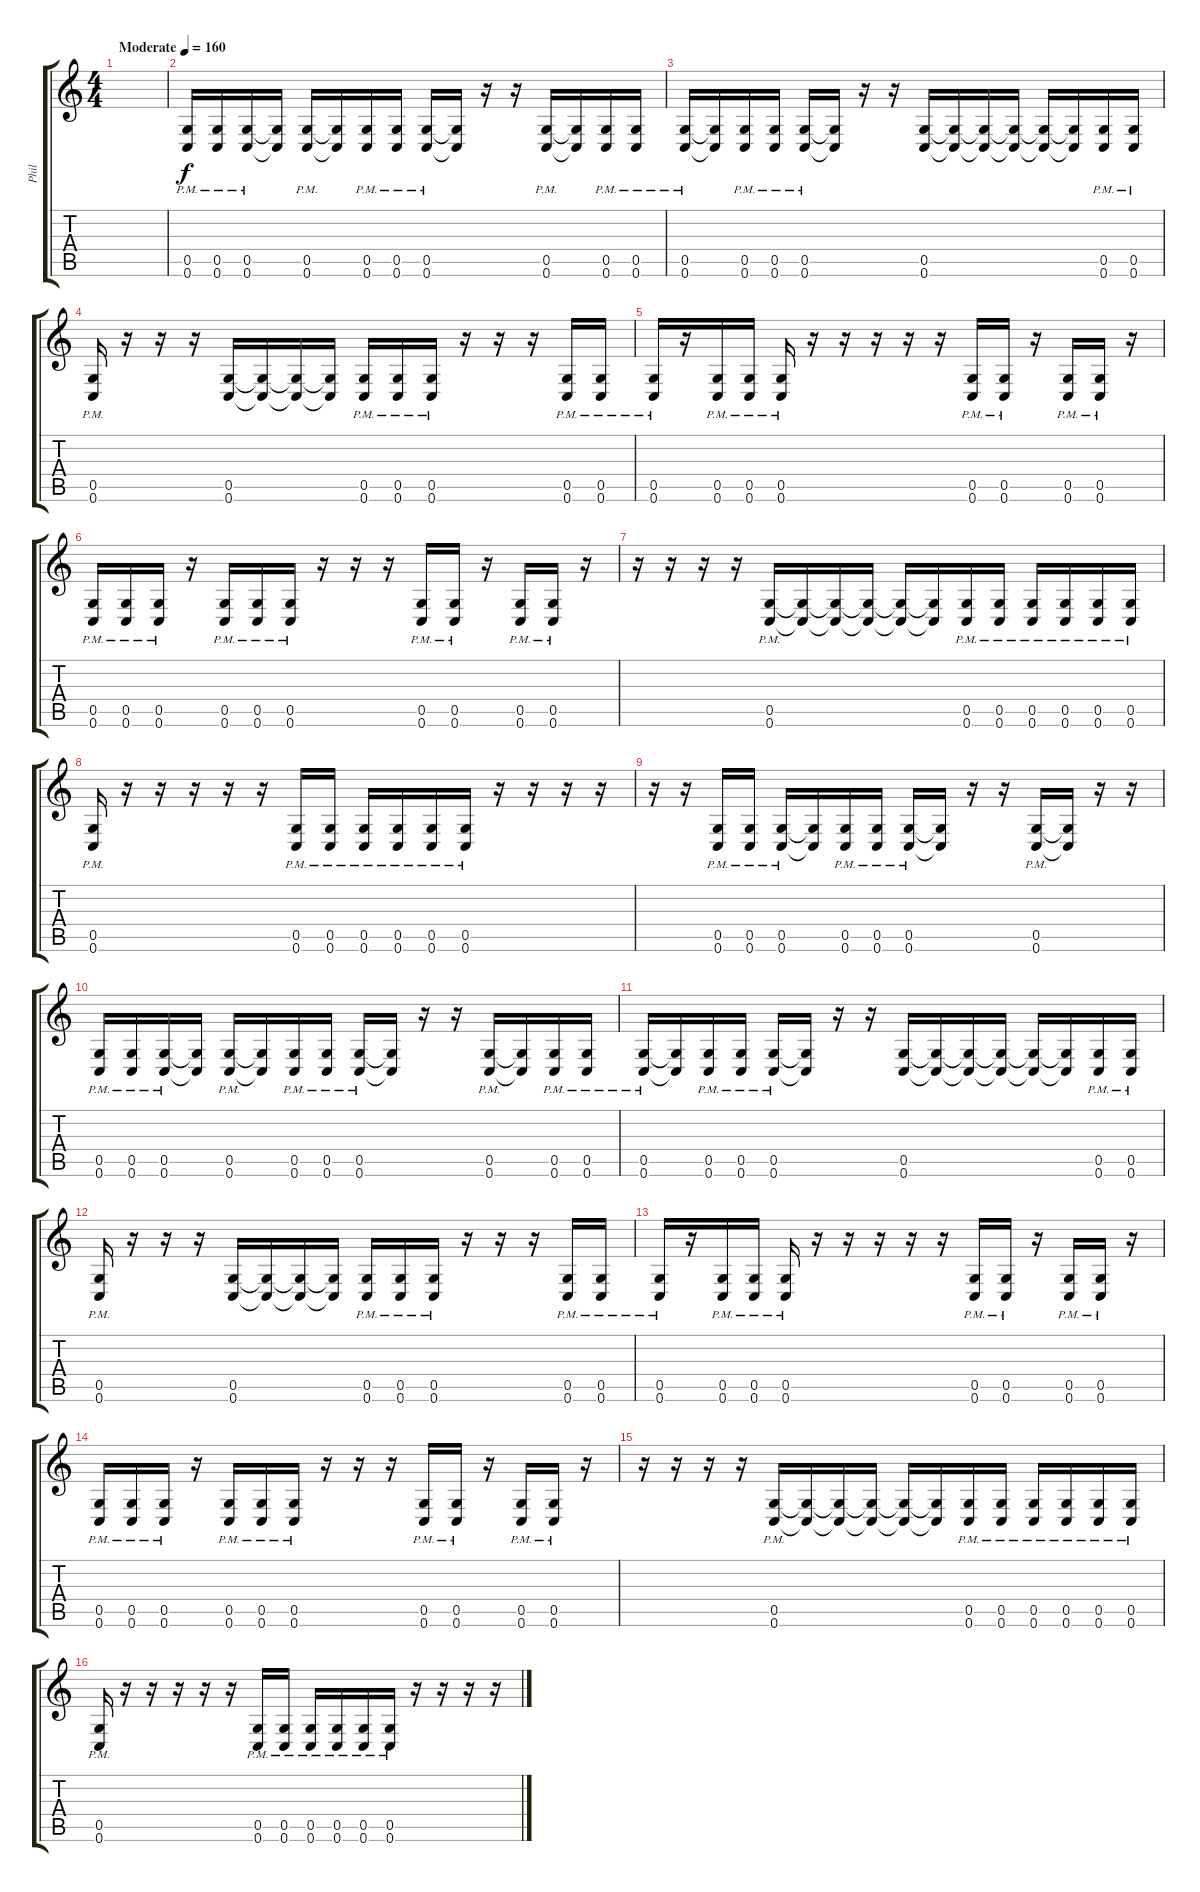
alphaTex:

\track ("Phil" "Phil") {instrument distortionguitar}
\staff {score tabs}
\tuning (D4 A3 F3 C3 G2 C2) {hide}
\ts (4 4)
\tempo (160 "Moderate")
\clef g2
\ks c
|
(0.5{pm} 0.6{pm}).16 (0.5{pm} 0.6{pm}).16 (0.5{pm} 0.6{pm}).16 (0.5{t} 0.6{t}).16 (0.5{pm} 0.6{pm}).16 (0.5{t} 0.6{t}).16 (0.5{pm} 0.6{pm}).16 (0.5{pm} 0.6{pm}).16 (0.5{pm} 0.6{pm}).16 (0.5{t} 0.6{t}).16 r.16 r.16 (0.5{pm} 0.6{pm}).16 (0.5{t} 0.6{t}).16 (0.5{pm} 0.6{pm}).16 (0.5{pm} 0.6{pm}).16 |
(0.5{pm} 0.6{pm}).16 (0.5{t} 0.6{t}).16 (0.5{pm} 0.6{pm}).16 (0.5{pm} 0.6{pm}).16 (0.5{pm} 0.6{pm}).16 (0.5{t} 0.6{t}).16 r.16 r.16 (0.5 0.6).16 (0.5{t} 0.6{t}).16 (0.5{t} 0.6{t}).16 (0.5{t} 0.6{t}).16 (0.5{t} 0.6{t}).16 (0.5{t} 0.6{t}).16 (0.5{pm} 0.6{pm}).16 (0.5{pm} 0.6{pm}).16 |
(0.5{pm} 0.6{pm}).16 r.16 r.16 r.16 (0.5 0.6).16 (0.5{t} 0.6{t}).16 (0.5{t} 0.6{t}).16 (0.5{t} 0.6{t}).16 (0.5{pm} 0.6{pm}).16 (0.5{pm} 0.6{pm}).16 (0.5{pm} 0.6{pm}).16 r.16 r.16 r.16 (0.5{pm} 0.6{pm}).16 (0.5{pm} 0.6{pm}).16 |
(0.5{pm} 0.6{pm}).16 r.16 (0.5{pm} 0.6{pm}).16 (0.5{pm} 0.6{pm}).16 (0.5{pm} 0.6{pm}).16 r.16 r.16 r.16 r.16 r.16 (0.5{pm} 0.6{pm}).16 (0.5{pm} 0.6{pm}).16 r.16 (0.5{pm} 0.6{pm}).16 (0.5{pm} 0.6{pm}).16 r.16 |
(0.5{pm} 0.6{pm}).16 (0.5{pm} 0.6{pm}).16 (0.5{pm} 0.6{pm}).16 r.16 (0.5{pm} 0.6{pm}).16 (0.5{pm} 0.6{pm}).16 (0.5{pm} 0.6{pm}).16 r.16 r.16 r.16 (0.5{pm} 0.6{pm}).16 (0.5{pm} 0.6{pm}).16 r.16 (0.5{pm} 0.6{pm}).16 (0.5{pm} 0.6{pm}).16 r.16 |
r.16 r.16 r.16 r.16 (0.5{pm} 0.6{pm}).16 (0.5{t} 0.6{t}).16 (0.5{t} 0.6{t}).16 (0.5{t} 0.6{t}).16 (0.5{t} 0.6{t}).16 (0.5{t} 0.6{t}).16 (0.5{pm} 0.6{pm}).16 (0.5{pm} 0.6{pm}).16 (0.5{pm} 0.6{pm}).16 (0.5{pm} 0.6{pm}).16 (0.5{pm} 0.6{pm}).16 (0.5{pm} 0.6{pm}).16 |
(0.5{pm} 0.6{pm}).16 r.16 r.16 r.16 r.16 r.16 (0.5{pm} 0.6{pm}).16 (0.5{pm} 0.6{pm}).16 (0.5{pm} 0.6{pm}).16 (0.5{pm} 0.6{pm}).16 (0.5{pm} 0.6{pm}).16 (0.5{pm} 0.6{pm}).16 r.16 r.16 r.16 r.16 |
r.16 r.16 (0.5{pm} 0.6{pm}).16 (0.5{pm} 0.6{pm}).16 (0.5{pm} 0.6{pm}).16 (0.5{t} 0.6{t}).16 (0.5{pm} 0.6{pm}).16 (0.5{pm} 0.6{pm}).16 (0.5{pm} 0.6{pm}).16 (0.5{t} 0.6{t}).16 r.16 r.16 (0.5{pm} 0.6{pm}).16 (0.5{t} 0.6{t}).16 r.16 r.16 |
(0.5{pm} 0.6{pm}).16 (0.5{pm} 0.6{pm}).16 (0.5{pm} 0.6{pm}).16 (0.5{t} 0.6{t}).16 (0.5{pm} 0.6{pm}).16 (0.5{t} 0.6{t}).16 (0.5{pm} 0.6{pm}).16 (0.5{pm} 0.6{pm}).16 (0.5{pm} 0.6{pm}).16 (0.5{t} 0.6{t}).16 r.16 r.16 (0.5{pm} 0.6{pm}).16 (0.5{t} 0.6{t}).16 (0.5{pm} 0.6{pm}).16 (0.5{pm} 0.6{pm}).16 |
(0.5{pm} 0.6{pm}).16 (0.5{t} 0.6{t}).16 (0.5{pm} 0.6{pm}).16 (0.5{pm} 0.6{pm}).16 (0.5{pm} 0.6{pm}).16 (0.5{t} 0.6{t}).16 r.16 r.16 (0.5 0.6).16 (0.5{t} 0.6{t}).16 (0.5{t} 0.6{t}).16 (0.5{t} 0.6{t}).16 (0.5{t} 0.6{t}).16 (0.5{t} 0.6{t}).16 (0.5{pm} 0.6{pm}).16 (0.5{pm} 0.6{pm}).16 |
(0.5{pm} 0.6{pm}).16 r.16 r.16 r.16 (0.5 0.6).16 (0.5{t} 0.6{t}).16 (0.5{t} 0.6{t}).16 (0.5{t} 0.6{t}).16 (0.5{pm} 0.6{pm}).16 (0.5{pm} 0.6{pm}).16 (0.5{pm} 0.6{pm}).16 r.16 r.16 r.16 (0.5{pm} 0.6{pm}).16 (0.5{pm} 0.6{pm}).16 |
(0.5{pm} 0.6{pm}).16 r.16 (0.5{pm} 0.6{pm}).16 (0.5{pm} 0.6{pm}).16 (0.5{pm} 0.6{pm}).16 r.16 r.16 r.16 r.16 r.16 (0.5{pm} 0.6{pm}).16 (0.5{pm} 0.6{pm}).16 r.16 (0.5{pm} 0.6{pm}).16 (0.5{pm} 0.6{pm}).16 r.16 |
(0.5{pm} 0.6{pm}).16 (0.5{pm} 0.6{pm}).16 (0.5{pm} 0.6{pm}).16 r.16 (0.5{pm} 0.6{pm}).16 (0.5{pm} 0.6{pm}).16 (0.5{pm} 0.6{pm}).16 r.16 r.16 r.16 (0.5{pm} 0.6{pm}).16 (0.5{pm} 0.6{pm}).16 r.16 (0.5{pm} 0.6{pm}).16 (0.5{pm} 0.6{pm}).16 r.16 |
r.16 r.16 r.16 r.16 (0.5{pm} 0.6{pm}).16 (0.5{t} 0.6{t}).16 (0.5{t} 0.6{t}).16 (0.5{t} 0.6{t}).16 (0.5{t} 0.6{t}).16 (0.5{t} 0.6{t}).16 (0.5{pm} 0.6{pm}).16 (0.5{pm} 0.6{pm}).16 (0.5{pm} 0.6{pm}).16 (0.5{pm} 0.6{pm}).16 (0.5{pm} 0.6{pm}).16 (0.5{pm} 0.6{pm}).16 |
(0.5{pm} 0.6{pm}).16 r.16 r.16 r.16 r.16 r.16 (0.5{pm} 0.6{pm}).16 (0.5{pm} 0.6{pm}).16 (0.5{pm} 0.6{pm}).16 (0.5{pm} 0.6{pm}).16 (0.5{pm} 0.6{pm}).16 (0.5{pm} 0.6{pm}).16 r.16 r.16 r.16 r.16
